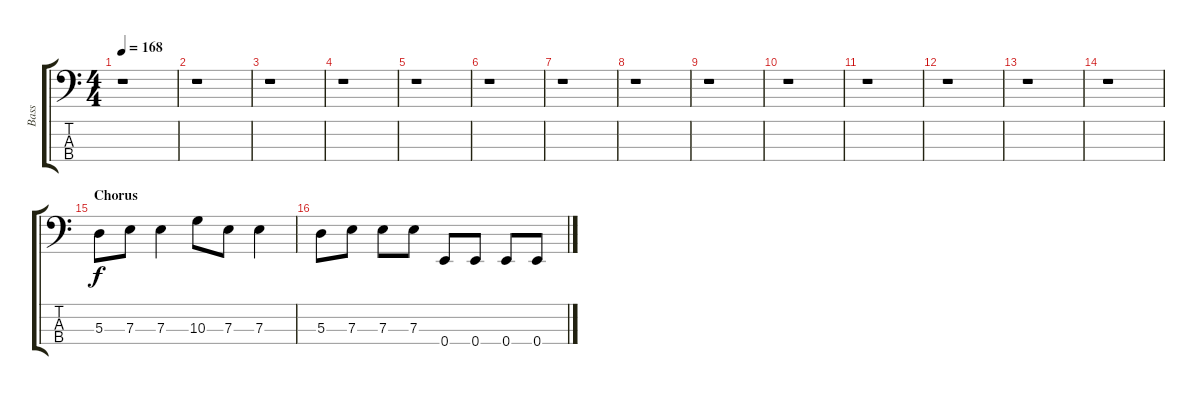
\track ("Bass" "Bass") {instrument electricbassfinger}
\staff {score tabs}
\tuning (G2 D2 A1 E1) {hide}
\ts (4 4)
\tempo 168
\clef f4
\ks c
r.1{dy f} |
r.1 |
r.1 |
r.1 |
r.1 |
r.1 |
r.1 |
r.1 |
r.1 |
r.1 |
r.1 |
r.1 |
r.1 |
r.1 |
\section ("" "Chorus")
5.3.8 7.3.8 7.3.4 10.3.8 7.3.8 7.3.4 |
5.3.8 7.3.8 7.3.8 7.3.8 0.4.8 0.4.8 0.4.8 0.4.8
